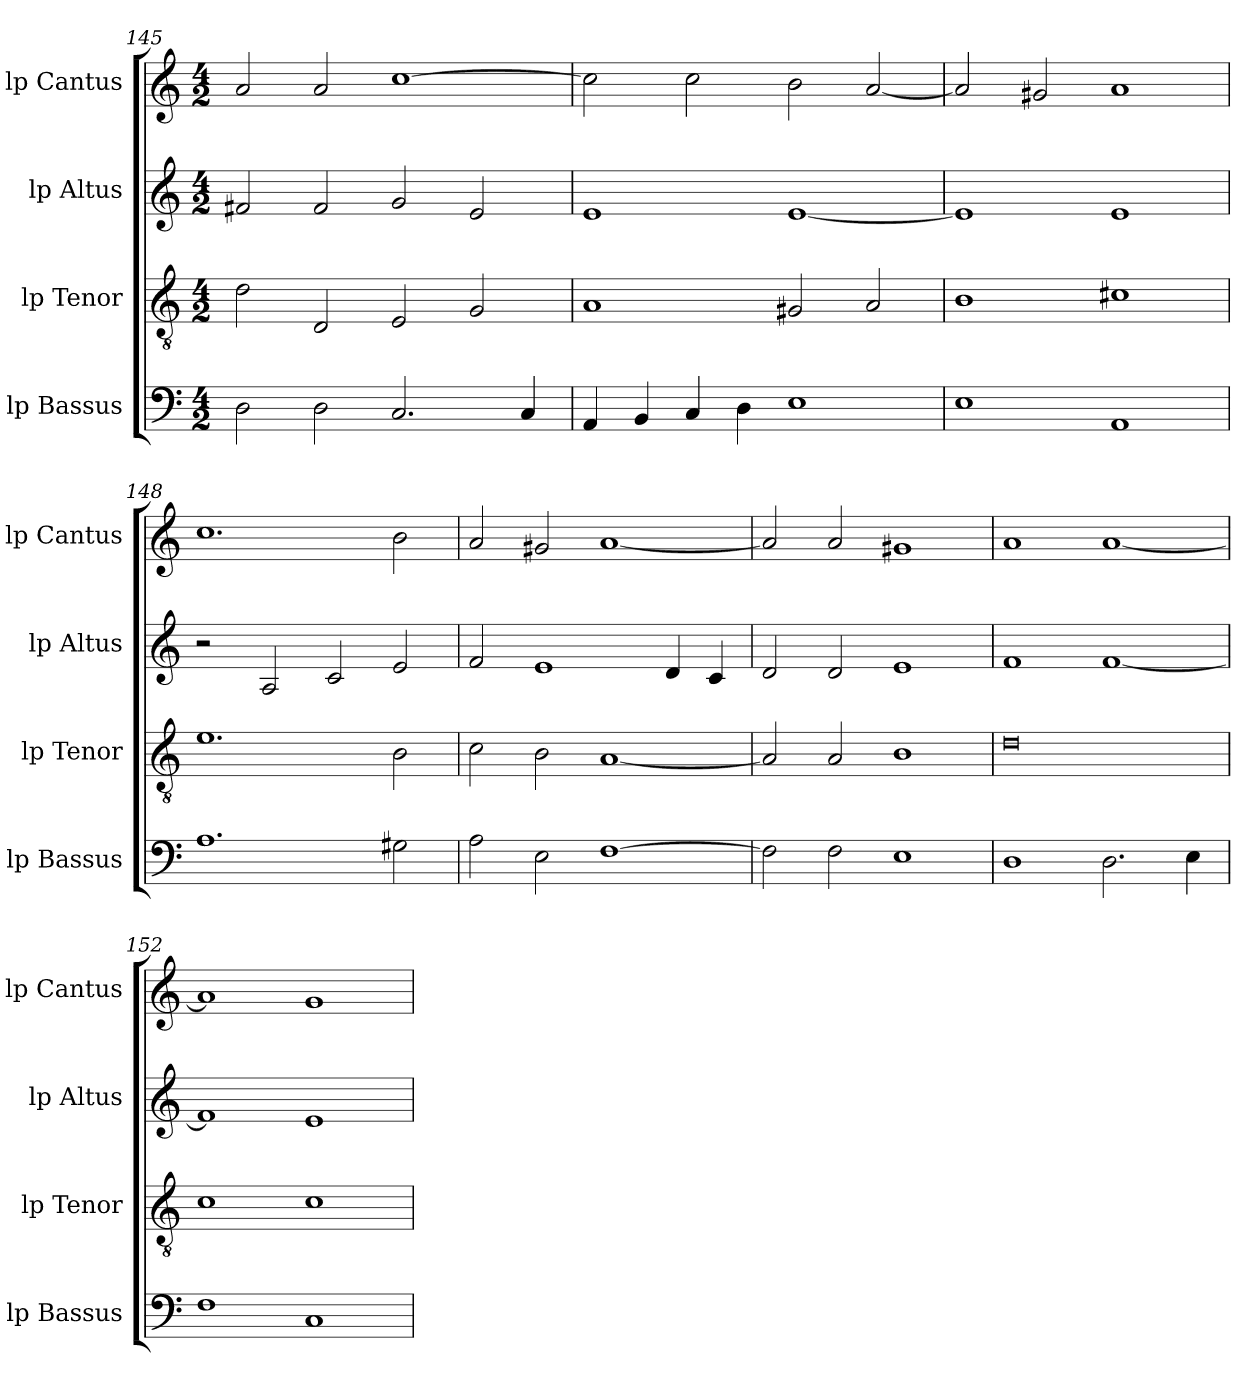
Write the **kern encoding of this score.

**kern	**kern	**kern	**kern
*part4	*part3	*part2	*part1
*staff4	*staff3	*staff2	*staff1
*I"lp Bassus	*I"lp Tenor	*I"lp Altus	*I"lp Cantus
*I'lp Bassus	*I'lp Tenor	*I'lp Altus	*I'lp Cantus
*clefF4	*clefGv2	*clefG2	*clefG2
*k[]	*k[]	*k[]	*k[]
*C:	*C:	*C:	*C:
*M4/2	*M4/2	*M4/2	*M4/2
=145	=145	=145	=145
2D\	2d\	2f#X/	2a/
2D\	2D/	2f#/	2a/
2.C/	2E/	2g/	[>1cc
.	2G/	2e/	.
4C/	.	.	.
=146	=146	=146	=146
4AA/	1A	1e	2cc\]
4BB/	.	.	.
4C/	.	.	2cc\
4D\	.	.	.
1E	2G#X/	[<1e	2b\
.	2A/	.	[<2a/
=147	=147	=147	=147
1E	1B	1e]	2a/]
.	.	.	2g#X/
1AA	1c#X	1e	1a
!!LO:PB:g=z
=148	=148	=148	=148
1.A	1.e	2r	1.cc
.	.	2A/	.
.	.	2c/	.
2G#X\	2B\	2e/	2b\
=149	=149	=149	=149
2A\	2c\	2f/	2a/
2E\	2B\	1e	2g#X/
[>1F	[<1A	.	[<1a
.	.	4d/	.
.	.	4c/	.
=150	=150	=150	=150
2F\]	2A/]	2d/	2a/]
2F\	2A/	2d/	2a/
1E	1B	1e	1g#X
=151	=151	=151	=151
1D	0d	1f	1a
2.D\	.	[<1f	[<1a
4E\	.	.	.
=152	=152	=152	=152
1F	1c	1f]	1a]
1C	1c	1e	1g
=	=	=	=
*-	*-	*-	*-
